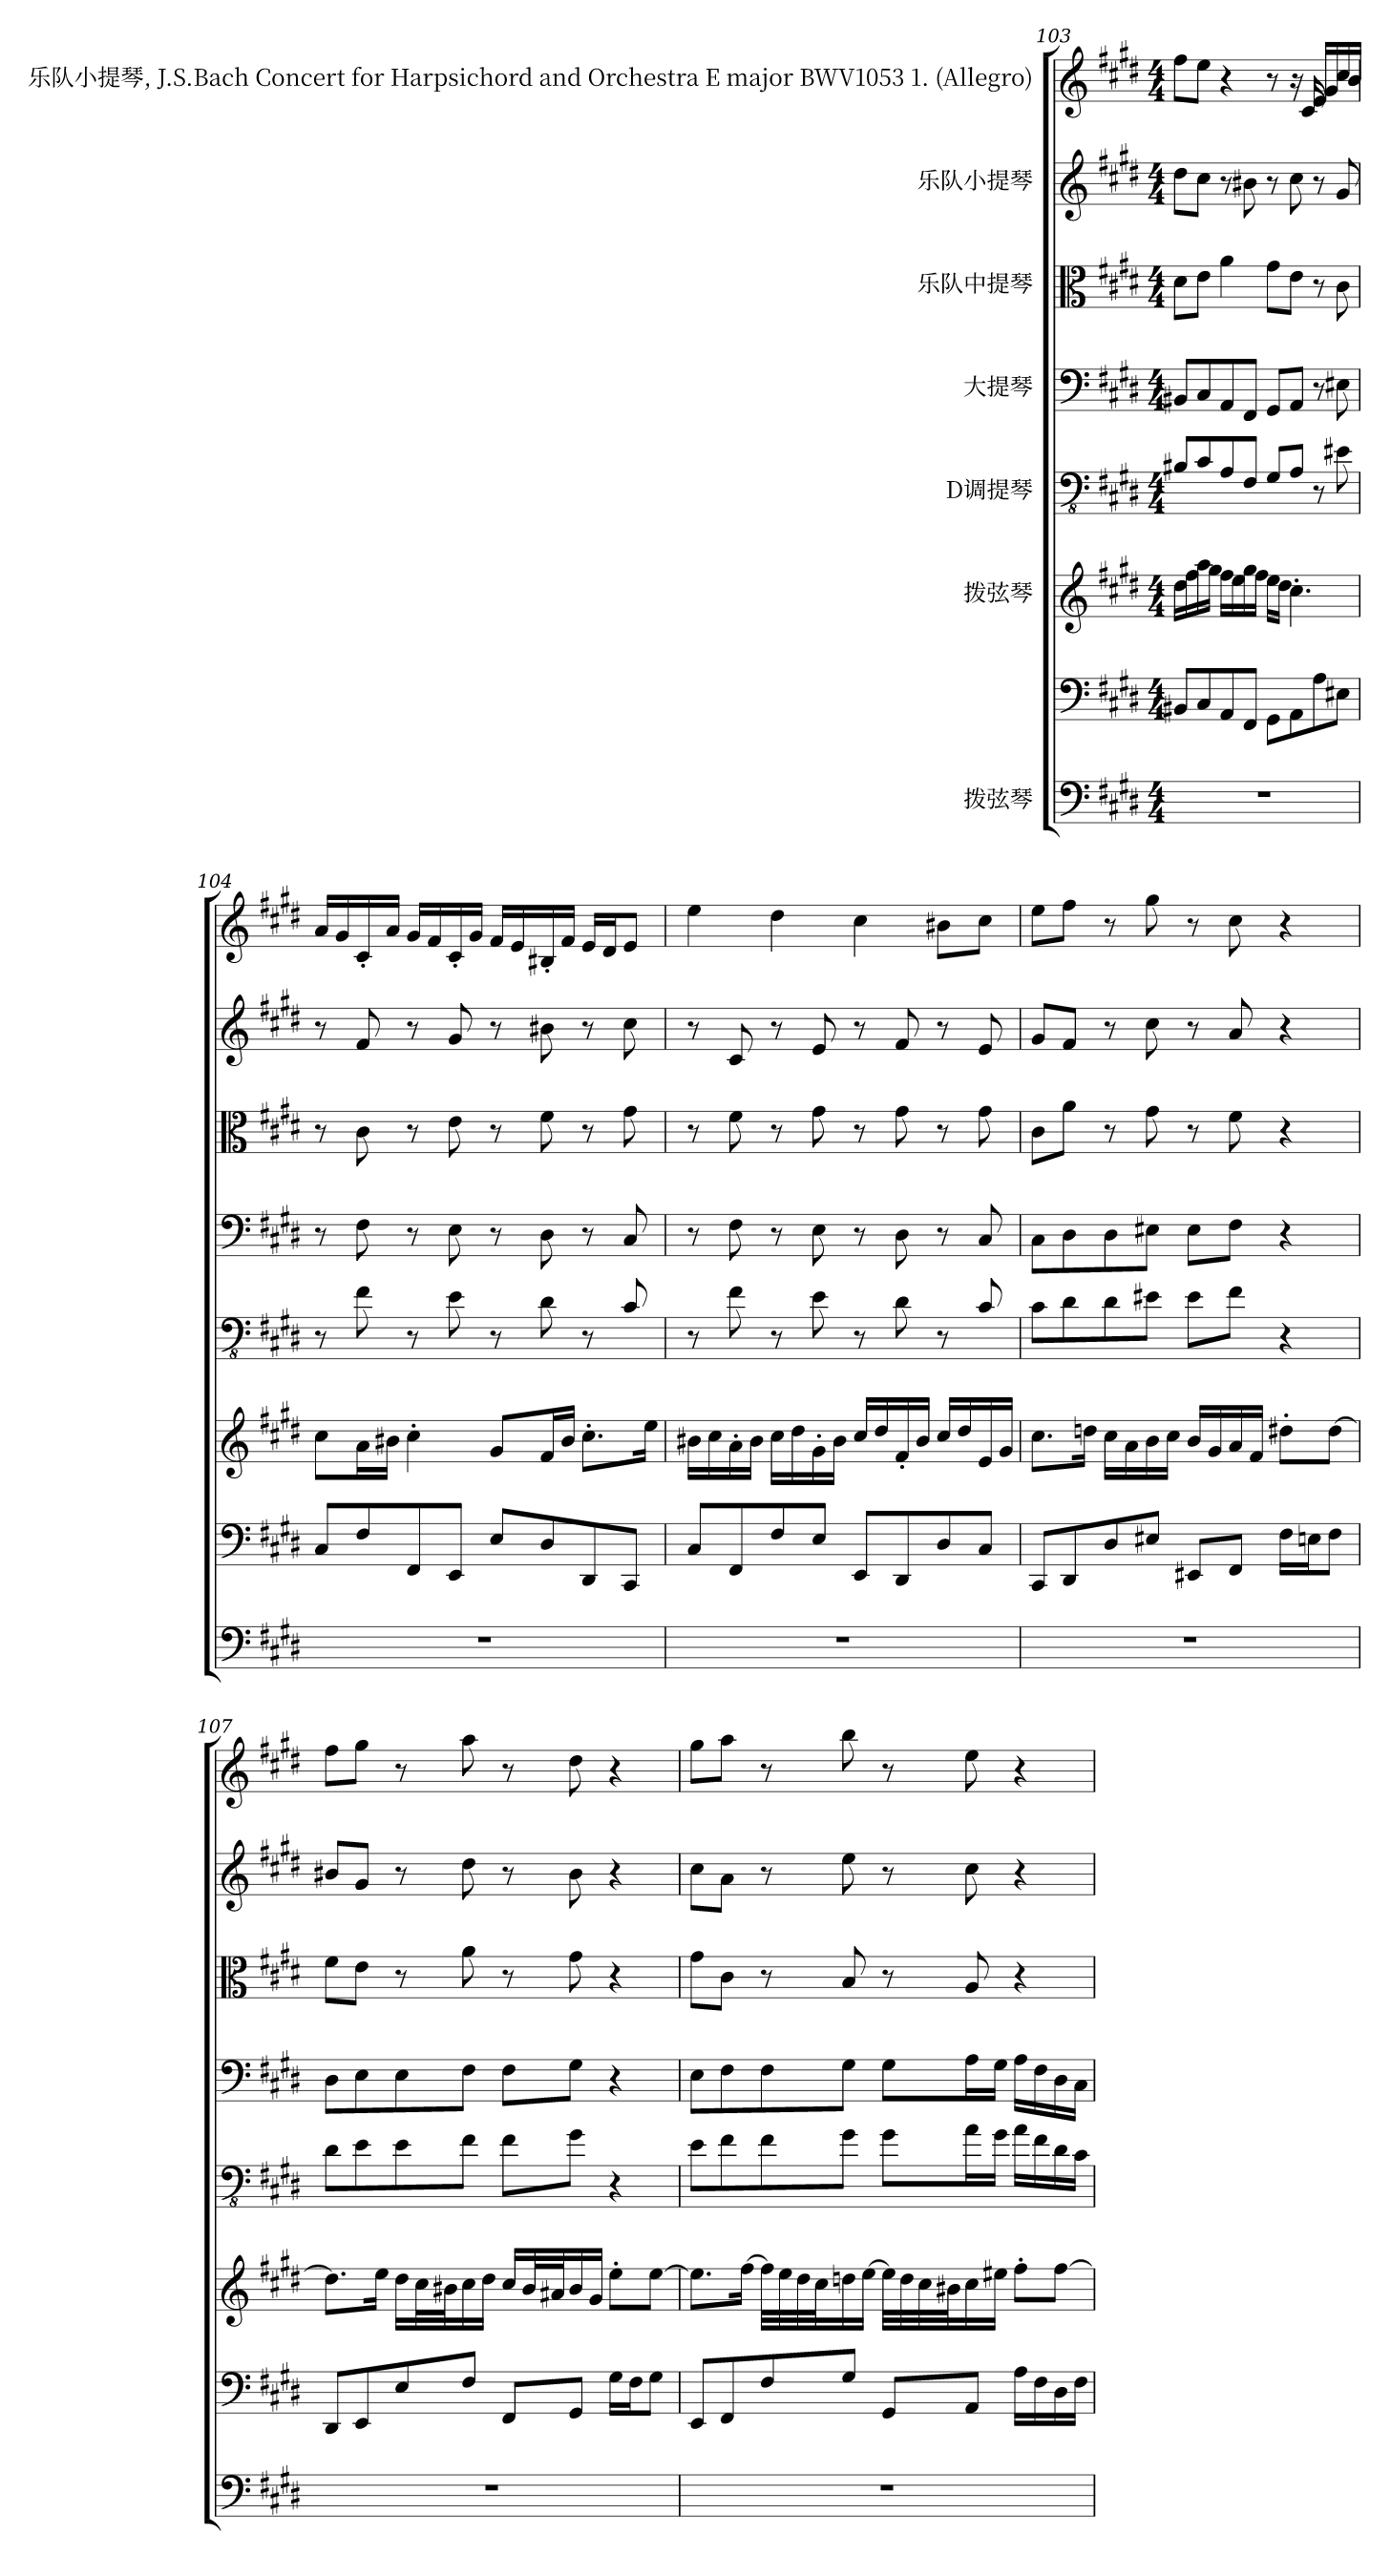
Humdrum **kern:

**kern	**kern	**kern	**kern	**kern	**kern	**kern	**kern
*part7	*part7	*part6	*part5	*part4	*part3	*part2	*part1
*staff8	*staff7	*staff6	*staff5	*staff4	*staff3	*staff2	*staff1
*I"拨弦琴	*	*I"拨弦琴	*I"D调提琴	*I"大提琴	*I"乐队中提琴	*I"乐队小提琴	*I"乐队小提琴, J.S.Bach Concert for Harpsichord and Orchestra E major BWV1053 1. (Allegro)
!!LO:PB:g=z
*clefF4	*clefF4	*clefG2	*clefFv4	*clefF4	*clefC3	*clefG2	*clefG2
*	*	*	*ITrd7c12	*	*	*	*
*k[f#c#g#d#]	*k[f#c#g#d#]	*k[f#c#g#d#]	*k[f#c#g#d#]	*k[f#c#g#d#]	*k[f#c#g#d#]	*k[f#c#g#d#]	*k[f#c#g#d#]
*M4/4	*M4/4	*M4/4	*M4/4	*M4/4	*M4/4	*M4/4	*M4/4
=103	=103	=103	=103	=103	=103	=103	=103
1r	8BB#X/L	16dd#\LL	8BBB#X/L	8BB#X/L	8d#\L	8dd#\L	8ff#\L
.	.	16ff#\	.	.	.	.	.
.	8C#/	16aa\	8CC#/	8C#/	8e\J	8cc#\J	8ee\J
.	.	16gg#\JJ	.	.	.	.	.
.	8AA/	16ff#\LL	8AAA/	8AA/	4a\	8r	4r
.	.	16ee\	.	.	.	.	.
.	8FF#/J	16gg#\	8FFF#/J	8FF#/J	.	8b#X\	.
.	.	16ff#\JJ	.	.	.	.	.
.	8GG#\L	16ee\LL	8GGG#/L	8GG#/L	8g#\L	8r	8r
.	.	16dd#\JJ	.	.	.	.	.
.	8AA\	4.cc#'\	8AAA/J	8AA/J	8e\J	8cc#\	16r
.	.	.	.	.	.	.	16c#/
.	8A\	.	8r	8r	8r	8r	16e/LL
.	.	.	.	.	.	.	16g#/
.	8E#X\J	.	8EE#X\	8E#X\	8c#\	8g#/	16cc#/
.	.	.	.	.	.	.	16b/JJ
=104	=104	=104	=104	=104	=104	=104	=104
1r	8C#/L	8cc#\L	8r	8r	8r	8r	16a/LL
.	.	.	.	.	.	.	16g#/
.	8F#/	16a\L	8FF#\	8F#\	8c#\	8f#/	16c#'/
.	.	16b#X\JJ	.	.	.	.	16a/JJ
.	8FF#/	4cc#'\	8r	8r	8r	8r	16g#/LL
.	.	.	.	.	.	.	16f#/
.	8EE/J	.	8EE\	8E\	8e\	8g#/	16c#'/
.	.	.	.	.	.	.	16g#/JJ
.	8E/L	8g#/L	8r	8r	8r	8r	16f#/LL
.	.	.	.	.	.	.	16e/
.	8D#/	16f#/L	8DD#\	8D#\	8f#\	8b#X\	16B#X'/
.	.	16b#/JJ	.	.	.	.	16f#/JJ
.	8DD#/	8.cc#'\L	8r	8r	8r	8r	16e/LL
.	.	.	.	.	.	.	16d#/J
.	8CC#/J	.	8CC#/	8C#/	8g#\	8cc#\	8e/J
.	.	16ee\Jk	.	.	.	.	.
!!LO:PB:g=z
=105	=105	=105	=105	=105	=105	=105	=105
1r	8C#/L	16b#X\LL	8r	8r	8r	8r	4ee\
.	.	16cc#\	.	.	.	.	.
.	8FF#/	16a'\	8FF#\	8F#\	8f#\	8c#/	.
.	.	16b#\JJ	.	.	.	.	.
.	8F#/	16cc#\LL	8r	8r	8r	8r	4dd#\
.	.	16dd#\	.	.	.	.	.
.	8E/J	16g#'\	8EE\	8E\	8g#\	8e/	.
.	.	16b#\JJ	.	.	.	.	.
.	8EE/L	16cc#/LL	8r	8r	8r	8r	4cc#\
.	.	16dd#/	.	.	.	.	.
.	8DD#/	16f#'/	8DD#\	8D#\	8g#\	8f#/	.
.	.	16b#/JJ	.	.	.	.	.
.	8D#/	16cc#/LL	8r	8r	8r	8r	8b#X\L
.	.	16dd#/	.	.	.	.	.
.	8C#/J	16e/	8CC#/	8C#/	8g#\	8e/	8cc#\J
.	.	16g#/JJ	.	.	.	.	.
=106	=106	=106	=106	=106	=106	=106	=106
1r	8CC#/L	8.cc#\L	8CC#\L	8C#\L	8c#\L	8g#/L	8ee\L
.	8DD#/	.	8DD#\	8D#\	8a\J	8f#/J	8ff#\J
.	.	16ddn\Jk	.	.	.	.	.
.	8D#/	16cc#\LL	8DD#\	8D#\	8r	8r	8r
.	.	16a\	.	.	.	.	.
.	8E#X/J	16b\	8EE#X\J	8E#X\J	8g#\	8cc#\	8gg#\
.	.	16cc#\JJ	.	.	.	.	.
.	8EE#X/L	16b/LL	8EE#\L	8E#\L	8r	8r	8r
.	.	16g#/	.	.	.	.	.
.	8FF#/J	16a/	8FF#\J	8F#\J	8f#\	8a/	8cc#\
.	.	16f#/JJ	.	.	.	.	.
.	16F#\LL	8dd#X'\L	4r	4r	4r	4r	4r
.	16En\J	.	.	.	.	.	.
.	8F#\J	[8dd#\J	.	.	.	.	.
!!LO:PB:g=z
=107	=107	=107	=107	=107	=107	=107	=107
1r	8DD#/L	8.dd#\L]	8DD#\L	8D#\L	8f#\L	8b#X/L	8ff#\L
.	8EE/	.	8EE\	8E\	8e\J	8g#/J	8gg#\J
.	.	16ee\Jk	.	.	.	.	.
.	8E/	16dd#\LL	8EE\	8E\	8r	8r	8r
.	.	32cc#\L	.	.	.	.	.
.	.	32b#X\J	.	.	.	.	.
.	8F#/J	16cc#\	8FF#\J	8F#\J	8a\	8dd#\	8aa\
.	.	16dd#\JJ	.	.	.	.	.
.	8FF#/L	16cc#/LL	8FF#\L	8F#\L	8r	8r	8r
.	.	32b#/L	.	.	.	.	.
.	.	32a#X/J	.	.	.	.	.
.	8GG#/J	16b#/	8GG#\J	8G#\J	8g#\	8b#\	8dd#\
.	.	16g#/JJ	.	.	.	.	.
.	16G#\LL	8ee'\L	4r	4r	4r	4r	4r
.	16F#\J	.	.	.	.	.	.
.	8G#\J	[8ee\J	.	.	.	.	.
=108	=108	=108	=108	=108	=108	=108	=108
1r	8EE/L	8.ee\L]	8EE\L	8E\L	8g#\L	8cc#\L	8gg#\L
.	8FF#/	.	8FF#\	8F#\	8c#\J	8a\J	8aa\J
.	.	[16ff#\Jk	.	.	.	.	.
.	8F#/	32ff#\LLL]	8FF#\	8F#\	8r	8r	8r
.	.	32ee\	.	.	.	.	.
.	.	32dd#\	.	.	.	.	.
.	.	32cc#\J	.	.	.	.	.
.	8G#/J	16ddn\	8GG#\J	8G#\J	8B/	8ee\	8bb\
.	.	[16ee\JJ	.	.	.	.	.
.	8GG#/L	32ee\LLL]	8GG#\L	8G#\L	8r	8r	8r
.	.	32dd\	.	.	.	.	.
.	.	32cc#\	.	.	.	.	.
.	.	32b#X\J	.	.	.	.	.
.	8AA/J	16cc#\	16AA\L	16A\L	8A/	8cc#\	8ee\
.	.	16ee#X\JJ	16GG#\JJ	16G#\JJ	.	.	.
.	16A\LL	8ff#'\L	16AA\LL	16A\LL	4r	4r	4r
.	16F#\	.	16FF#\	16F#\	.	.	.
.	16D#\	[8ff#\J	16DD#\	16D#\	.	.	.
.	16F#\JJ	.	16CC#\JJ	16C#\JJ	.	.	.
=	=	=	=	=	=	=	=
*-	*-	*-	*-	*-	*-	*-	*-
